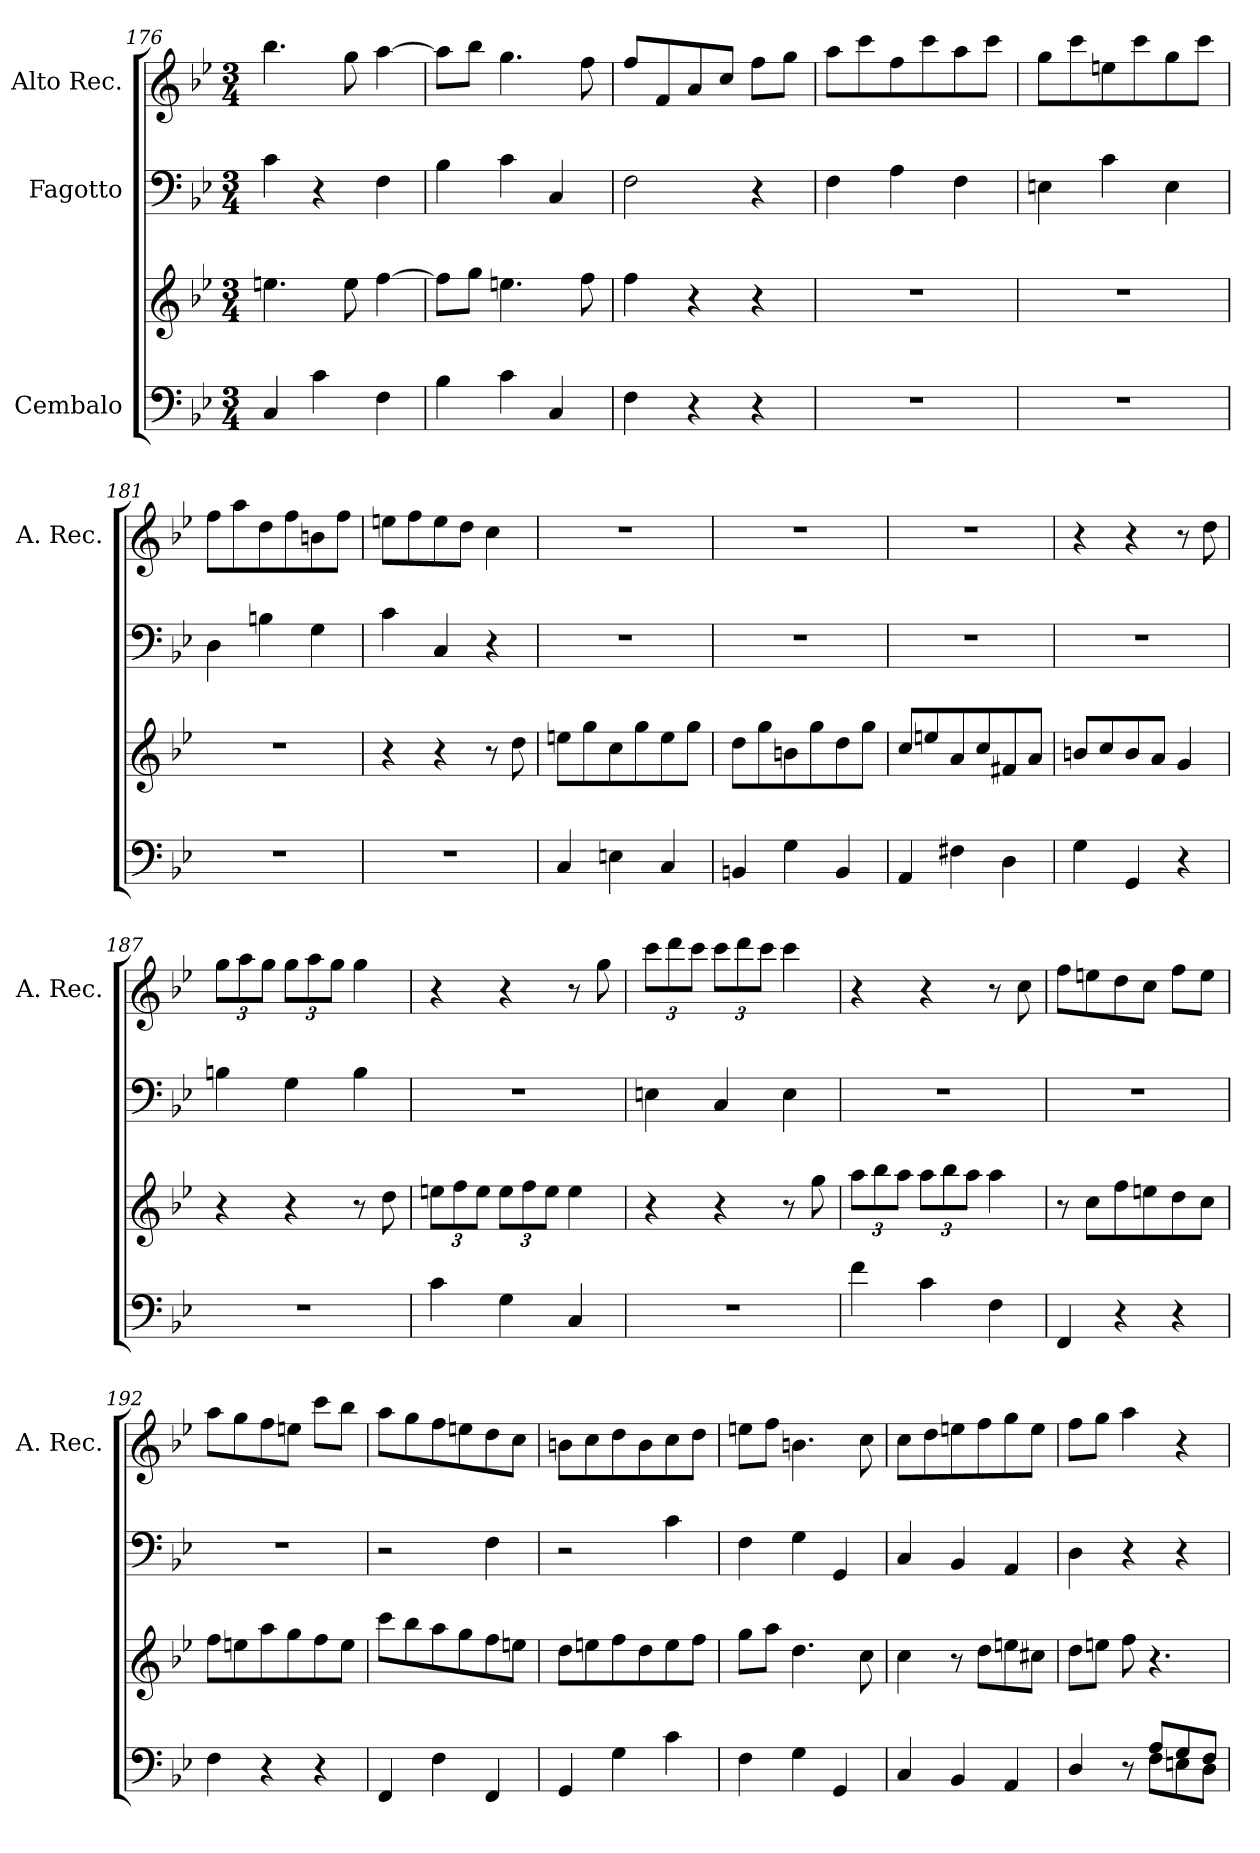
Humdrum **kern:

**kern	**kern	**kern	**kern
*part3	*part3	*part2	*part1
*staff4	*staff3	*staff2	*staff1
*I"Cembalo	*	*I"Fagotto	*I"Alto Rec.
*	*	*	*I'A. Rec.
*clefF4	*clefG2	*clefF4	*clefG2
*k[b-e-]	*k[b-e-]	*k[b-e-]	*k[b-e-]
*M3/4	*M3/4	*M3/4	*M3/4
=176	=176	=176	=176
4C/	4.een\	4c\	4.bb-\
4c\	.	4r	.
.	8ee\	.	8gg\
4F\	[4ff\	4F\	[4aa\
=177	=177	=177	=177
4B-\	8ff\L]	4B-\	8aa\L]
.	8gg\J	.	8bb-\J
4c\	4.een\	4c\	4.gg\
4C/	.	4C/	.
.	8ff\	.	8ff\
=178	=178	=178	=178
4F\	4ff\	2F\	8ff/L
.	.	.	8f/
4r	4r	.	8a/
.	.	.	8cc/J
4r	4r	4r	8ff\L
.	.	.	8gg\J
=179	=179	=179	=179
2.r	2.r	4F\	8aa\L
.	.	.	8ccc\
.	.	4A\	8ff\
.	.	.	8ccc\
.	.	4F\	8aa\
.	.	.	8ccc\J
=180	=180	=180	=180
2.r	2.r	4En\	8gg\L
.	.	.	8ccc\
.	.	4c\	8een\
.	.	.	8ccc\
.	.	4E\	8gg\
.	.	.	8ccc\J
!!LO:LB:g=z
=181	=181	=181	=181
2.r	2.r	4D\	8ff\L
.	.	.	8aa\
.	.	4Bn\	8dd\
.	.	.	8ff\
.	.	4G\	8bn\
.	.	.	8ff\J
=182	=182	=182	=182
2.r	4r	4c\	8een\L
.	.	.	8ff\
.	4r	4C/	8ee\
.	.	.	8dd\J
.	8r	4r	4cc\
.	8dd\	.	.
=183	=183	=183	=183
4C/	8een\L	2.r	2.r
.	8gg\	.	.
4En\	8cc\	.	.
.	8gg\	.	.
4C/	8ee\	.	.
.	8gg\J	.	.
=184	=184	=184	=184
4BBn/	8dd\L	2.r	2.r
.	8gg\	.	.
4G\	8bn\	.	.
.	8gg\	.	.
4BB/	8dd\	.	.
.	8gg\J	.	.
=185	=185	=185	=185
4AA/	8cc/L	2.r	2.r
.	8een/	.	.
4F#X\	8a/	.	.
.	8cc/	.	.
4D\	8f#X/	.	.
.	8a/J	.	.
=186	=186	=186	=186
4G\	8bn/L	2.r	4r
.	8cc/	.	.
4GG/	8b/	.	4r
.	8a/J	.	.
4r	4g/	.	8r
.	.	.	8dd\
=187	=187	=187	=187
*	*	*	*Xbrackettup
2.r	4r	4Bn\	12gg\L
.	.	.	12aa\
.	.	.	12gg\J
.	4r	4G\	12gg\L
.	.	.	12aa\
.	.	.	12gg\J
.	8r	4B\	4gg\
.	8dd\	.	.
=188	=188	=188	=188
*	*Xbrackettup	*	*
4c\	12een\L	2.r	4r
.	12ff\	.	.
.	12ee\J	.	.
4G\	12ee\L	.	4r
.	12ff\	.	.
.	12ee\J	.	.
4C/	4ee\	.	8r
.	.	.	8gg\
=189	=189	=189	=189
2.r	4r	4En\	12ccc\L
.	.	.	12ddd\
.	.	.	12ccc\J
.	4r	4C/	12ccc\L
.	.	.	12ddd\
.	.	.	12ccc\J
.	8r	4E\	4ccc\
.	8gg\	.	.
!!LO:PB:g=z
=190	=190	=190	=190
4f\	12aa\L	2.r	4r
.	12bb-\	.	.
.	12aa\J	.	.
4c\	12aa\L	.	4r
.	12bb-\	.	.
.	12aa\J	.	.
4F\	4aa\	.	8r
.	.	.	8cc\
=191	=191	=191	=191
4FF/	8r	2.r	8ff\L
.	8cc\L	.	8een\
4r	8ff\	.	8dd\
.	8een\	.	8cc\J
4r	8dd\	.	8ff\L
.	8cc\J	.	8ee\J
=192	=192	=192	=192
4F\	8ff\L	2.r	8aa\L
.	8een\	.	8gg\
4r	8aa\	.	8ff\
.	8gg\	.	8een\J
4r	8ff\	.	8ccc\L
.	8ee\J	.	8bb-\J
=193	=193	=193	=193
4FF/	8ccc\L	2r	8aa\L
.	8bb-\	.	8gg\
4F\	8aa\	.	8ff\
.	8gg\	.	8een\
4FF/	8ff\	4F\	8dd\
.	8een\J	.	8cc\J
=194	=194	=194	=194
4GG/	8dd\L	2r	8bn\L
.	8een\	.	8cc\
4G\	8ff\	.	8dd\
.	8dd\	.	8b\
4c\	8ee\	4c\	8cc\
.	8ff\J	.	8dd\J
=195	=195	=195	=195
4F\	8gg\L	4F\	8een\L
.	8aa\J	.	8ff\J
4G\	4.dd\	4G\	4.bn\
4GG/	.	4GG/	.
.	8cc\	.	8cc\
=196	=196	=196	=196
4C/	4cc\	4C/	8cc\L
.	.	.	8dd\
4BB-/	8r	4BB-/	8een\
.	8dd\L	.	8ff\
4AA/	8een\	4AA/	8gg\
.	8cc#X\J	.	8ee\J
=197	=197	=197	=197
*^	*	*	*
4D/	4.ryy	8dd\L	4D\	8ff\L
.	.	8een\J	.	8gg\J
8r	.	8ff\	4r	4aa\
8A/L	8F\L	4.r	.	.
8G/	8En\	.	4r	4r
8F/J	8D\J	.	.	.
*v	*v	*	*	*
=	=	=	=
*-	*-	*-	*-
